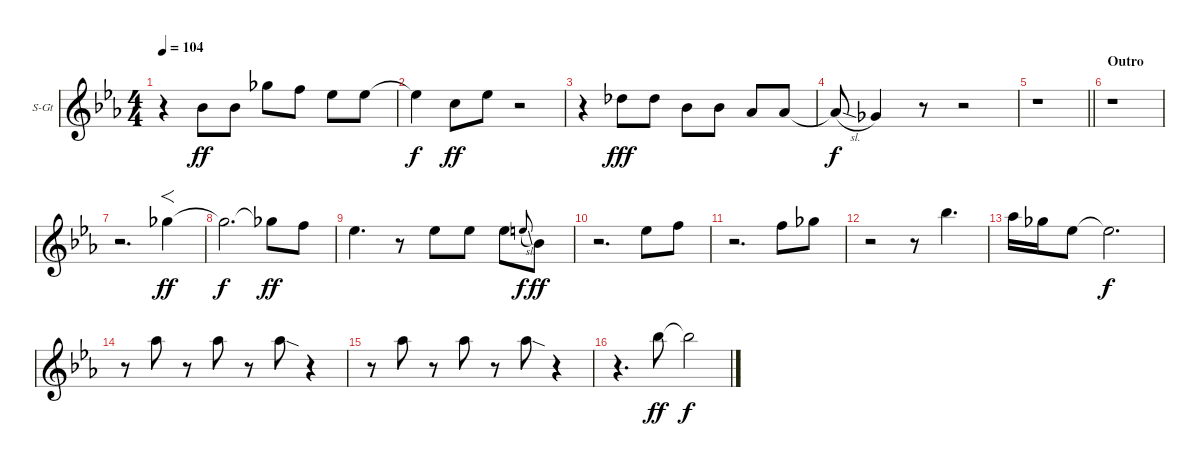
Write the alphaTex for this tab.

\bracketExtendMode groupsimilarinstruments
\firstSystemTrackNameOrientation horizontal
\otherSystemsTrackNameOrientation horizontal
\track ("Vocal" "S-Gt") {instrument lead6voice}
\staff {score}
\tuning (E4 B3 G3 D3 A2 E2)
\displaytranspose 12
\ts (4 4)
\tempo 104
\clef g2
\ks eb
r.4{dy f} 8.4.8{dy ff} 8.4.8 7.2.8 6.2.8 8.3.8 8.3.8 |
8.3{t}.4{dy f} 5.3.8{dy ff} 8.3.8 r.2 |
r.4 6.3.8{dy fff} 6.3.8 8.4.8 8.4.8 6.4.8 6.4.8 |
6.4{sl t}.8{dy f} 4.4.4 r.8 r.2 |
\barLineRight lightlight
r.1 |
\section ("" "Outro")
r.1 |
r.2{d} 7.2.4{f dy ff} |
7.2{t}.2{d dy f} 7.2{t}.8{dy ff} 6.2.8 |
4.2.4{d} r.8 4.2.8 4.2.8 4.2.8 9.3{sl}.8{gr onbeat dy f} 3.3.8{dy ff} |
r.2{d} 4.2.8 6.2.8 |
r.2{d} 6.2.8 7.2.8 |
r.2 r.8 6.1.4{d} |
9.2.16 7.2.16 4.2.8 4.2{t}.2{d dy f} |
r.8 9.2.8 r.8 9.2.8 r.8 9.2{sod}.8 r.4 |
r.8 9.2.8 r.8 9.2.8 r.8 9.2{sod}.8 r.4 |
r.4{d} 11.2.8{dy ff} 11.2{t}.2{dy f}
